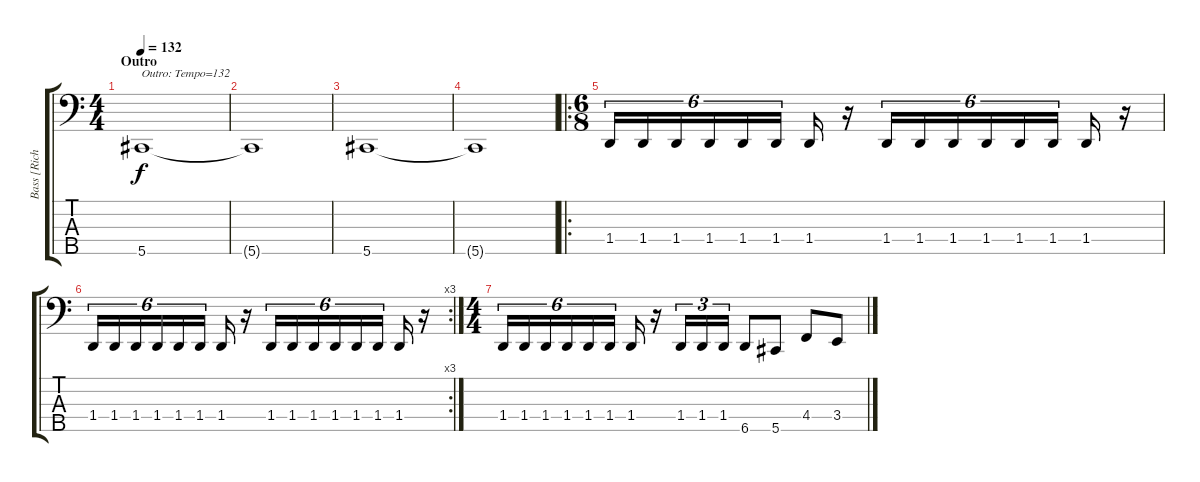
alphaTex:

\track ("Bass [Richard]" "Bass [Rich") {instrument electricbasspick}
\staff {score tabs}
\tuning (E2 B1 Gb1 Db1 Ab0) {hide}
\ts (4 4)
\section ("" "Outro")
\tempo 132
\clef f4
\ks c
5.5.1{txt "Outro: Tempo=132" dy f} |
5.5{t}.1 |
5.5.1 |
5.5{t}.1 |
\ro
\ts (6 8)
1.4.16{tu (6 4)} 1.4.16{tu (6 4)} 1.4.16{tu (6 4)} 1.4.16{tu (6 4)} 1.4.16{tu (6 4)} 1.4.16{tu (6 4)} 1.4.16 r.16 1.4.16{tu (6 4)} 1.4.16{tu (6 4)} 1.4.16{tu (6 4)} 1.4.16{tu (6 4)} 1.4.16{tu (6 4)} 1.4.16{tu (6 4)} 1.4.16 r.16 |
\rc 3
1.4.16{tu (6 4)} 1.4.16{tu (6 4)} 1.4.16{tu (6 4)} 1.4.16{tu (6 4)} 1.4.16{tu (6 4)} 1.4.16{tu (6 4)} 1.4.16 r.16 1.4.16{tu (6 4)} 1.4.16{tu (6 4)} 1.4.16{tu (6 4)} 1.4.16{tu (6 4)} 1.4.16{tu (6 4)} 1.4.16{tu (6 4)} 1.4.16 r.16 |
\ts (4 4)
1.4.16{tu (6 4)} 1.4.16{tu (6 4)} 1.4.16{tu (6 4)} 1.4.16{tu (6 4)} 1.4.16{tu (6 4)} 1.4.16{tu (6 4)} 1.4.16 r.16 1.4.16{tu (3 2)} 1.4.16{tu (3 2)} 1.4.16{tu (3 2)} 6.5.8 5.5.8 4.4.8 3.4.8
